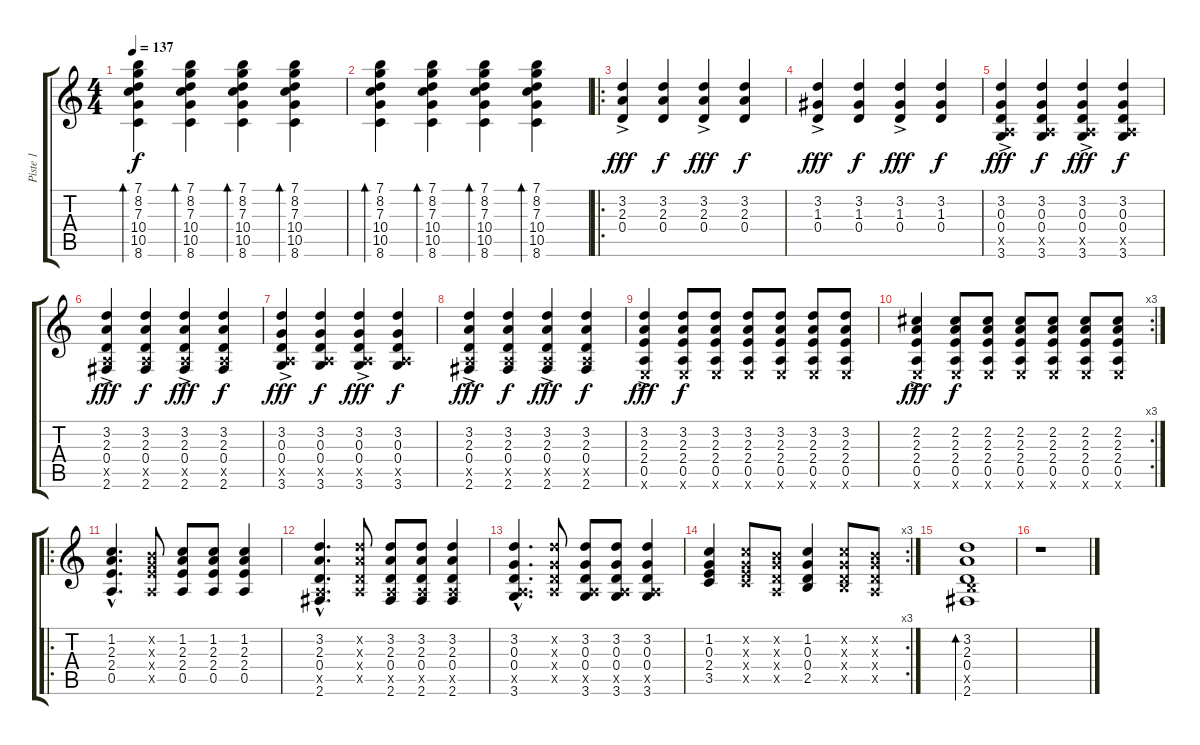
\track ("Piste 1" "Piste 1") {instrument acousticguitarnylon}
\staff {score tabs}
\tuning (E4 B3 G3 D3 A2 E2) {hide}
\ts (4 4)
\tempo 137
\clef g2
\ks c
(7.1 8.2 7.3 10.4 10.5 8.6).4{bd 60 dy f} (7.1 8.2 7.3 10.4 10.5 8.6).4{bd 60} (7.1 8.2 7.3 10.4 10.5 8.6).4{bd 60} (7.1 8.2 7.3 10.4 10.5 8.6).4{bd 60} |
(7.1 8.2 7.3 10.4 10.5 8.6).4{bd 60} (7.1 8.2 7.3 10.4 10.5 8.6).4{bd 60} (7.1 8.2 7.3 10.4 10.5 8.6).4{bd 60} (7.1 8.2 7.3 10.4 10.5 8.6).4{bd 60} |
\ro
(3.2{ac} 2.3 0.4{ac}).4{dy fff} (3.2 2.3 0.4).4{dy f} (3.2 2.3 0.4{ac}).4{dy fff} (3.2 2.3 0.4).4{dy f} |
(3.2 1.3 0.4{ac}).4{dy fff} (3.2 1.3 0.4).4{dy f} (3.2 1.3 0.4{ac}).4{dy fff} (3.2 1.3 0.4).4{dy f} |
(3.2 0.3 0.4{ac} 0.5{x} 3.6).4{dy fff} (3.2 0.3 0.4 0.5{x} 3.6).4{dy f} (3.2 0.3 0.4{ac} 0.5{x} 3.6).4{dy fff} (3.2 0.3 0.4 0.5{x} 3.6).4{dy f} |
(3.2 2.3 0.4{ac} 0.5{x} 2.6).4{dy fff} (3.2 2.3 0.4 0.5{x} 2.6).4{dy f} (3.2 2.3 0.4{ac} 0.5{x} 2.6).4{dy fff} (3.2 2.3 0.4 0.5{x} 2.6).4{dy f} |
(3.2 0.3 0.4{ac} 0.5{x} 3.6).4{dy fff} (3.2 0.3 0.4 0.5{x} 3.6).4{dy f} (3.2 0.3 0.4{ac} 0.5{x} 3.6).4{dy fff} (3.2 0.3 0.4 0.5{x} 3.6).4{dy f} |
(3.2 2.3 0.4{ac} 0.5{x} 2.6).4{dy fff} (3.2 2.3 0.4 0.5{x} 2.6).4{dy f} (3.2 2.3 0.4{ac} 0.5{x} 2.6).4{dy fff} (3.2 2.3 0.4 0.5{x} 2.6).4{dy f} |
(3.2 2.3 2.4 0.5{ac} 0.6{x}).4{dy fff} (3.2 2.3 2.4 0.5 0.6{x}).8{dy f} (3.2 2.3 2.4 0.5 0.6{x}).8 (3.2 2.3 2.4 0.5 0.6{x}).8 (3.2 2.3 2.4 0.5 0.6{x}).8 (3.2 2.3 2.4 0.5 0.6{x}).8 (3.2 2.3 2.4 0.5 0.6{x}).8 |
\rc 3
(2.2 2.3 2.4{ac} 0.5{ac} 0.6{x}).4{dy fff} (2.2 2.3 2.4 0.5 0.6{x}).8{dy f} (2.2 2.3 2.4 0.5 0.6{x}).8 (2.2 2.3 2.4 0.5 0.6{x}).8 (2.2 2.3 2.4 0.5 0.6{x}).8 (2.2 2.3 2.4 0.5 0.6{x}).8 (2.2 2.3 2.4 0.5 0.6{x}).8 |
\ro
(1.2{hac} 2.3{hac} 2.4{hac} 0.5{hac}).4{d} (0.2{x} 0.3{x} 2.4{x} 0.5{x}).8 (1.2 2.3 2.4 0.5).8 (1.2 2.3 2.4 0.5).8 (1.2 2.3 2.4 0.5).4 |
(3.2{hac} 2.3{hac} 0.4{hac} 0.5{hac x} 2.6{hac}).4{d} (3.2{x} 2.3{x} 0.4{x} 0.5{x}).8 (3.2 2.3 0.4 0.5{x} 2.6).8 (3.2 2.3 0.4 0.5{x} 2.6).8 (3.2 2.3 0.4 0.5{x} 2.6).4 |
(3.2{hac} 0.3{hac} 0.4{hac} 0.5{hac x} 3.6{hac}).4{d} (3.2{x} 0.3{x} 0.4{x} 0.5{x}).8 (3.2 0.3 0.4 0.5{x} 3.6).8 (3.2 0.3 0.4 0.5{x} 3.6).8 (3.2 0.3 0.4 0.5{x} 3.6).4 |
\rc 3
(1.2 0.3 2.4 3.5).4 (1.2{x} 0.3{x} 2.4{x} 3.5{x}).8 (0.2{x} 0.3{x} 0.4{x} 0.5{x}).8 (1.2 0.3 0.4 2.5).4 (1.2{x} 0.3{x} 0.4{x} 2.5{x}).8 (0.2{x} 0.3{x} 0.4{x} 0.5{x}).8 |
(3.2 2.3 0.4 2.5{x} 2.6).1{bd 480} |
r.1
